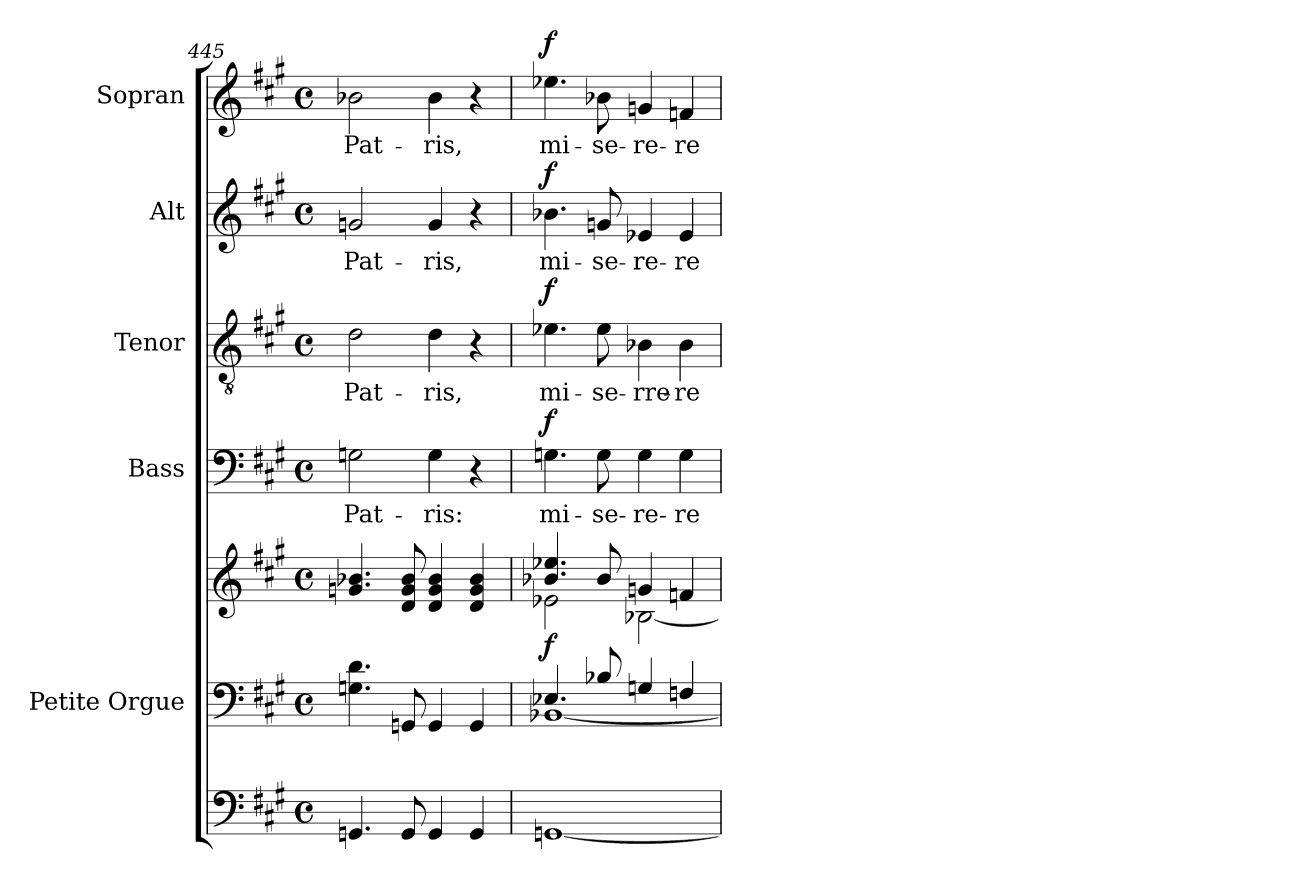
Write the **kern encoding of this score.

**kern	**kern	**kern	**dynam	**kern	**text	**dynam	**kern	**text	**dynam	**kern	**text	**dynam	**kern	**text	**dynam
*part6	*part5	*part5	*part5	*part4	*part4	*part4	*part3	*part3	*part3	*part2	*part2	*part2	*part1	*part1	*part1
*staff7	*staff6	*staff5	*staff5/6	*staff4	*staff4	*staff4	*staff3	*staff3	*staff3	*staff2	*staff2	*staff2	*staff1	*staff1	*staff1
*	*I"Petite Orgue	*	*	*I"Bass	*	*	*I"Tenor	*	*	*I"Alt	*	*	*I"Sopran	*	*
*	*I'Org. 1	*	*	*I'B.	*	*	*I'T.	*	*	*I'A.	*	*	*I'S.	*	*
*clefF4	*clefF4	*clefG2	*	*clefF4	*	*	*clefGv2	*	*	*clefG2	*	*	*clefG2	*	*
*k[f#c#g#]	*k[f#c#g#]	*k[f#c#g#]	*	*k[f#c#g#]	*	*	*k[f#c#g#]	*	*	*k[f#c#g#]	*	*	*k[f#c#g#]	*	*
*A:	*A:	*A:	*	*A:	*	*	*A:	*	*	*A:	*	*	*A:	*	*
*M4/4	*M4/4	*M4/4	*	*M4/4	*	*	*M4/4	*	*	*M4/4	*	*	*M4/4	*	*
*met(c)	*met(c)	*met(c)	*	*met(c)	*	*	*met(c)	*	*	*met(c)	*	*	*met(c)	*	*
=445	=445	=445	=445	=445	=445	=445	=445	=445	=445	=445	=445	=445	=445	=445	=445
!	!	!	!	!	!LO:LY:b	!	!	!LO:LY:b	!	!	!LO:LY:b	!	!	!LO:LY:b	!
4.GGn/	4.Gn\ 4.d\	4.gn/ 4.b-X/	.	2Gn\	Pat-	.	2d\	Pat-	.	2gn/	Pat-	.	2b-X\	Pat-	.
8GG/	8GGn/	8d/ 8g/ 8b-/	.	.	.	.	.	.	.	.	.	.	.	.	.
!	!	!	!	!	!LO:LY:b	!	!	!LO:LY:b	!	!	!LO:LY:b	!	!	!LO:LY:b	!
4GG/	4GG/	4d/ 4g/ 4b-/	.	4G\	-ris:	.	4d\	-ris,	.	4g/	-ris,	.	4b-\	-ris,	.
4GG/	4GG/	4d/ 4g/ 4b-/	.	4r	.	.	4r	.	.	4r	.	.	4r	.	.
!!LO:PB:g=z
=446	=446	=446	=446	=446	=446	=446	=446	=446	=446	=446	=446	=446	=446	=446	=446
*	*^	*^	*	*	*	*	*	*	*	*	*	*	*	*	*
!	!	!	!	!	!LO:DY:b	!	!LO:LY:b	!LO:DY:a	!	!LO:LY:b	!LO:DY:a	!	!LO:LY:b	!LO:DY:a	!	!LO:LY:b	!LO:DY:a
[1GGn	4.E-X/	[<1BB-X	4.b-X/ 4.ee-X/	2e-X\	f	4.Gn\	mi-	f	4.e-X\	mi-	f	4.b-X\	mi-	f	4.ee-X\	mi-	f
!	!	!	!	!	!	!	!LO:LY:b	!	!	!LO:LY:b	!	!	!LO:LY:b	!	!	!LO:LY:b	!
.	8B-X/	.	8b-/	.	.	8G\	-se-	.	8e-\	-se-	.	8gn/	-se-	.	8b-X\	-se-	.
!	!	!	!	!	!	!	!LO:LY:b	!	!	!LO:LY:b	!	!	!LO:LY:b	!	!	!LO:LY:b	!
.	4Gn/	.	4gn/	[<2B-X\	.	4G\	-re-	.	4B-X\	-rre-	.	4e-X/	-re-	.	4gn/	-re-	.
!	!	!	!	!	!	!	!LO:LY:b	!	!	!LO:LY:b	!	!	!LO:LY:b	!	!	!LO:LY:b	!
.	4Fn/	.	4fn/	.	.	4G\	-re	.	4B-\	-re	.	4e-/	-re	.	4fn/	-re	.
*	*v	*v	*	*	*	*	*	*	*	*	*	*	*	*	*	*	*
*	*	*v	*v	*	*	*	*	*	*	*	*	*	*	*	*	*
=	=	=	=	=	=	=	=	=	=	=	=	=	=	=	=
*-	*-	*-	*-	*-	*-	*-	*-	*-	*-	*-	*-	*-	*-	*-	*-
